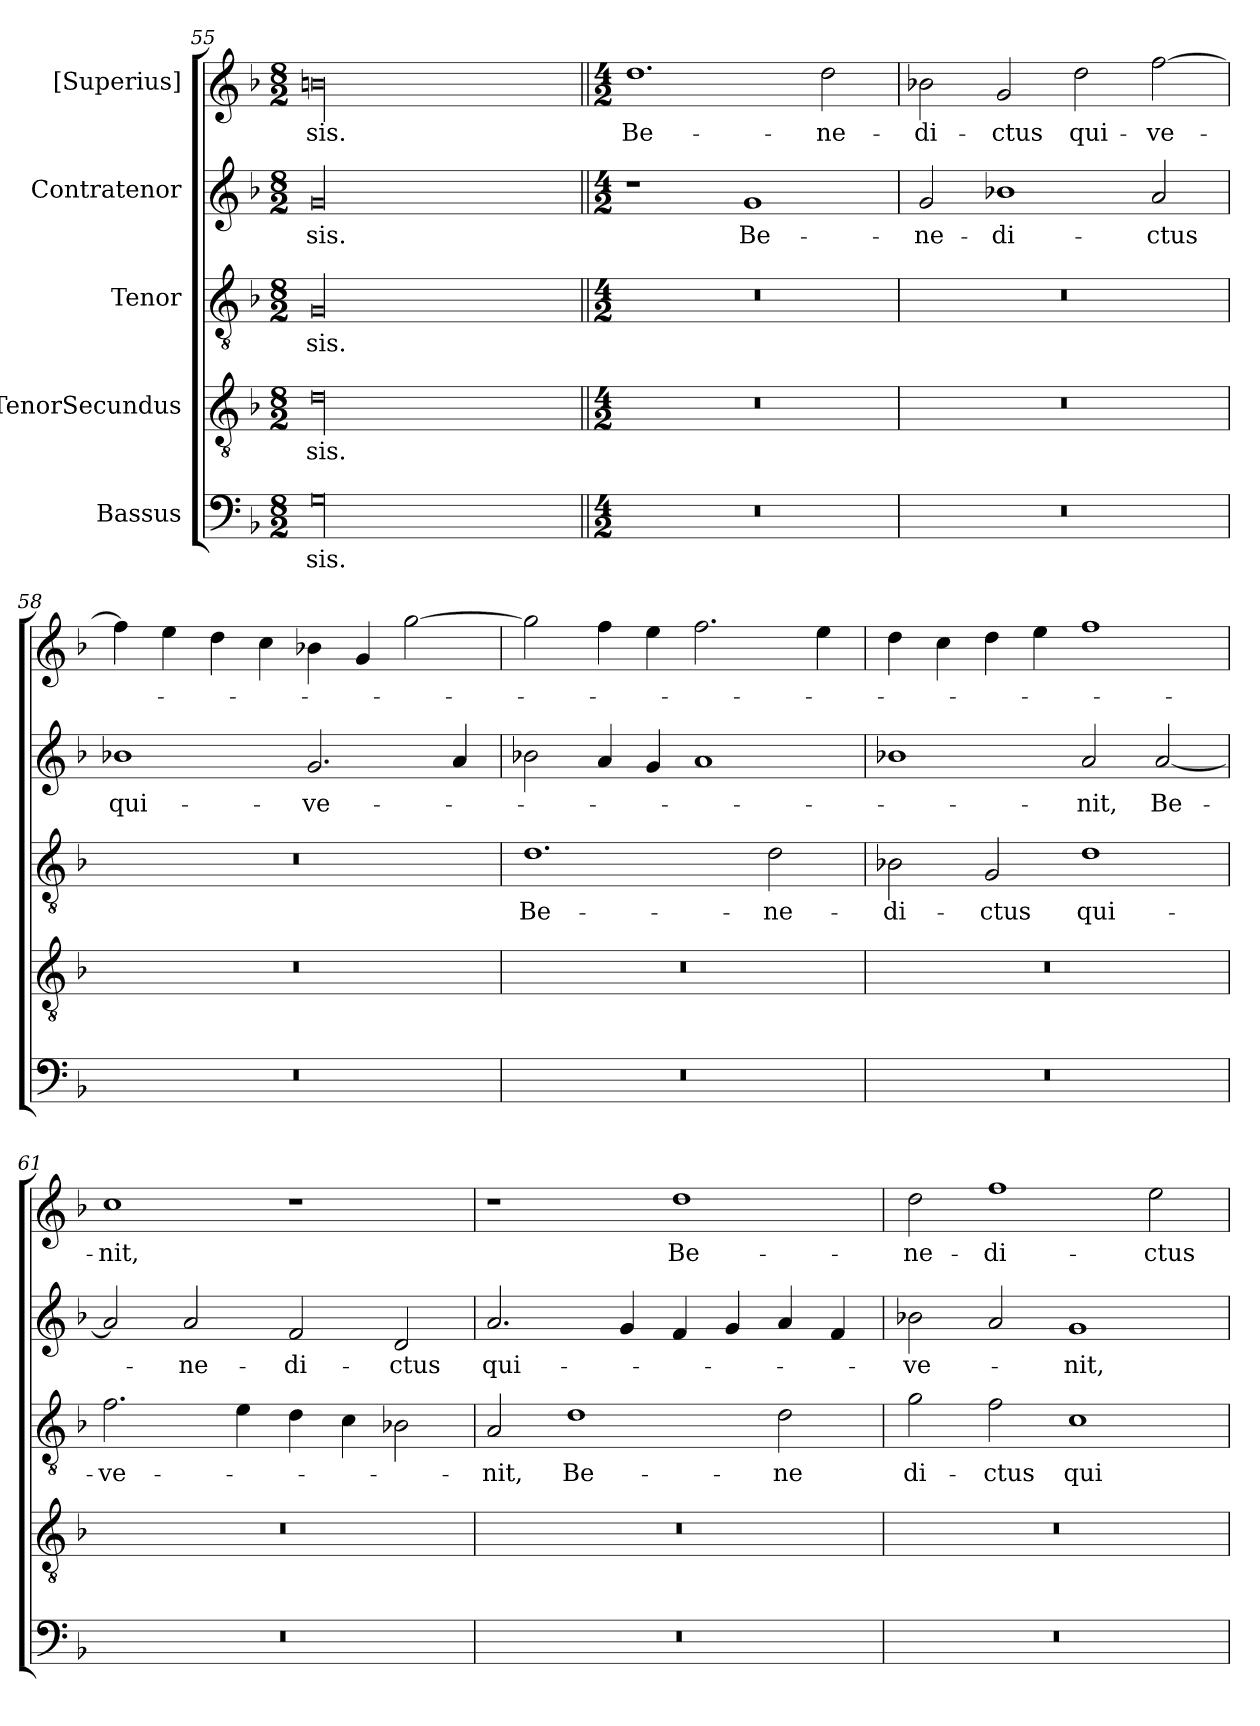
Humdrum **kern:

**kern	**text	**kern	**text	**kern	**text	**kern	**text	**kern	**text
*part5	*part5	*part4	*part4	*part3	*part3	*part2	*part2	*part1	*part1
*staff5	*staff5	*staff4	*staff4	*staff3	*staff3	*staff2	*staff2	*staff1	*staff1
*I"Bassus	*	*I"TenorSecundus	*	*I"Tenor	*	*I"Contratenor	*	*I"[Superius]	*
*clefF4	*	*clefGv2	*	*clefGv2	*	*clefG2	*	*clefG2	*
*k[b-]	*	*k[b-]	*	*k[b-]	*	*k[b-]	*	*k[b-]	*
*M8/2	*	*M8/2	*	*M8/2	*	*M8/2	*	*M8/2	*
=55	=55	=55	=55	=55	=55	=55	=55	=55	=55
00G\	-sis.	00d\	-sis.	00G/	-sis.	00g/	-sis.	00b\	-sis.
=56||	=56||	=56||	=56||	=56||	=56||	=56||	=56||	=56||	=56||
*M4/2	*	*M4/2	*	*M4/2	*	*M4/2	*	*M4/2	*
0r	.	0r	.	0r	.	1r	.	1.dd\	Be-
.	.	.	.	.	.	1g/	Be-	.	.
.	.	.	.	.	.	.	.	2dd\	-ne-
=57	=57	=57	=57	=57	=57	=57	=57	=57	=57
0r	.	0r	.	0r	.	2g/	-ne-	2b-X\	-di-
.	.	.	.	.	.	1b-X\	-di-	2g/	-ctus
.	.	.	.	.	.	.	.	2dd\	qui-
.	.	.	.	.	.	2a/	-ctus	[2ff\	ve-
=58	=58	=58	=58	=58	=58	=58	=58	=58	=58
0r	.	0r	.	0r	.	1b-X\	qui-	4ff\]	.
.	.	.	.	.	.	.	.	4ee\	.
.	.	.	.	.	.	.	.	4dd\	.
.	.	.	.	.	.	.	.	4cc\	.
.	.	.	.	.	.	2.g/	ve-	4b-X\	.
.	.	.	.	.	.	.	.	4g/	.
.	.	.	.	.	.	.	.	[2gg\	.
.	.	.	.	.	.	4a/	.	.	.
=59	=59	=59	=59	=59	=59	=59	=59	=59	=59
0r	.	0r	.	1.d\	Be-	2b-X\	.	2gg\]	.
.	.	.	.	.	.	4a/	.	4ff\	.
.	.	.	.	.	.	4g/	.	4ee\	.
.	.	.	.	.	.	1a/	.	2.ff\	.
.	.	.	.	2d\	-ne-	.	.	.	.
.	.	.	.	.	.	.	.	4ee\	.
=60	=60	=60	=60	=60	=60	=60	=60	=60	=60
0r	.	0r	.	2B-X\	-di-	1b-X\	.	4dd\	.
.	.	.	.	.	.	.	.	4cc\	.
.	.	.	.	2G/	-ctus	.	.	4dd\	.
.	.	.	.	.	.	.	.	4ee\	.
.	.	.	.	1d\	qui-	2a/	-nit,	1ff\	.
.	.	.	.	.	.	[2a/	Be-	.	.
=61	=61	=61	=61	=61	=61	=61	=61	=61	=61
0r	.	0r	.	2.f\	ve-	2a/]	.	1cc\	-nit,
.	.	.	.	.	.	2a/	-ne-	.	.
.	.	.	.	4e\	.	.	.	.	.
.	.	.	.	4d\	.	2f/	-di-	1r	.
.	.	.	.	4c\	.	.	.	.	.
.	.	.	.	2B-X\	.	2d/	-ctus	.	.
=62	=62	=62	=62	=62	=62	=62	=62	=62	=62
0r	.	0r	.	2A/	-nit,	2.a/	qui-	1r	.
.	.	.	.	1d\	Be-	.	.	.	.
.	.	.	.	.	.	4g/	.	.	.
.	.	.	.	.	.	4f/	.	1dd\	Be-
.	.	.	.	.	.	4g/	.	.	.
.	.	.	.	2d\	-ne	4a/	.	.	.
.	.	.	.	.	.	4f/	.	.	.
=63	=63	=63	=63	=63	=63	=63	=63	=63	=63
0r	.	0r	.	2g\	di-	2b-X\	ve-	2dd\	-ne-
.	.	.	.	2f\	-ctus	2a/	.	1ff\	-di-
.	.	.	.	1c\	qui-	1g/	-nit,	.	.
.	.	.	.	.	.	.	.	2ee\	-ctus
=	=	=	=	=	=	=	=	=	=
*-	*-	*-	*-	*-	*-	*-	*-	*-	*-
